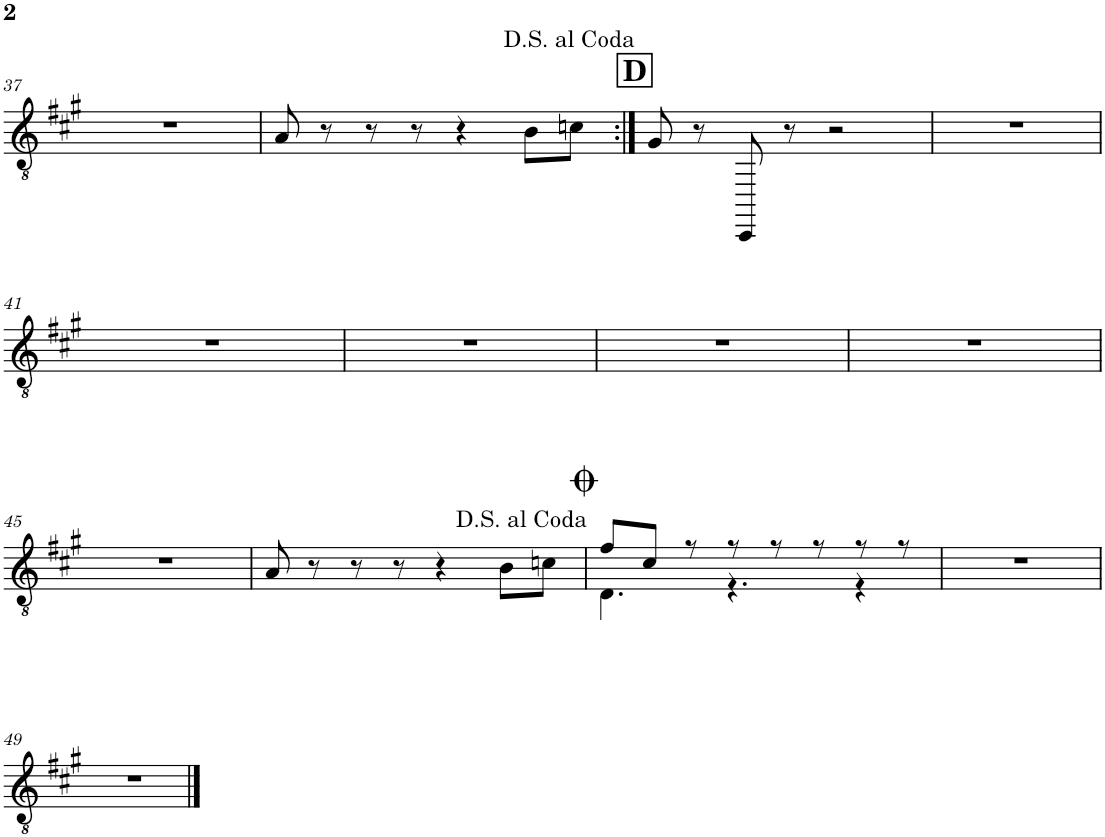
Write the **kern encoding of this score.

**kern
*part1
*staff1
*I"Classical Guitar
*I'Guit.
!!LO:PB:g=z
*clefGv2
*k[f#c#g#]
*M4/4
=37
1r
=38
8A/
8r
8r
8r
4r
8B\L
8cn\J
!!LO:REH:place=s1:a:B:cj:fs=14:t=D
=39:|!
8G#/
8r
8CCC#/
8r
2r
=40
1r
!!LO:LB:g=z
=41
1r
=42
1r
=43
1r
=44
1r
!!LO:LB:g=z
=45
1r
=46
8A/
8r
8r
8r
4r
8B\L
8cn\J
=47
*^
8f#/L	4.D\
8c#/J	.
8r	.
8r	4.r
8r	.
8r	.
8r	4r
8r	.
*v	*v
=48
1r
!!LO:LB:g=z
=49
1r
==
*-
